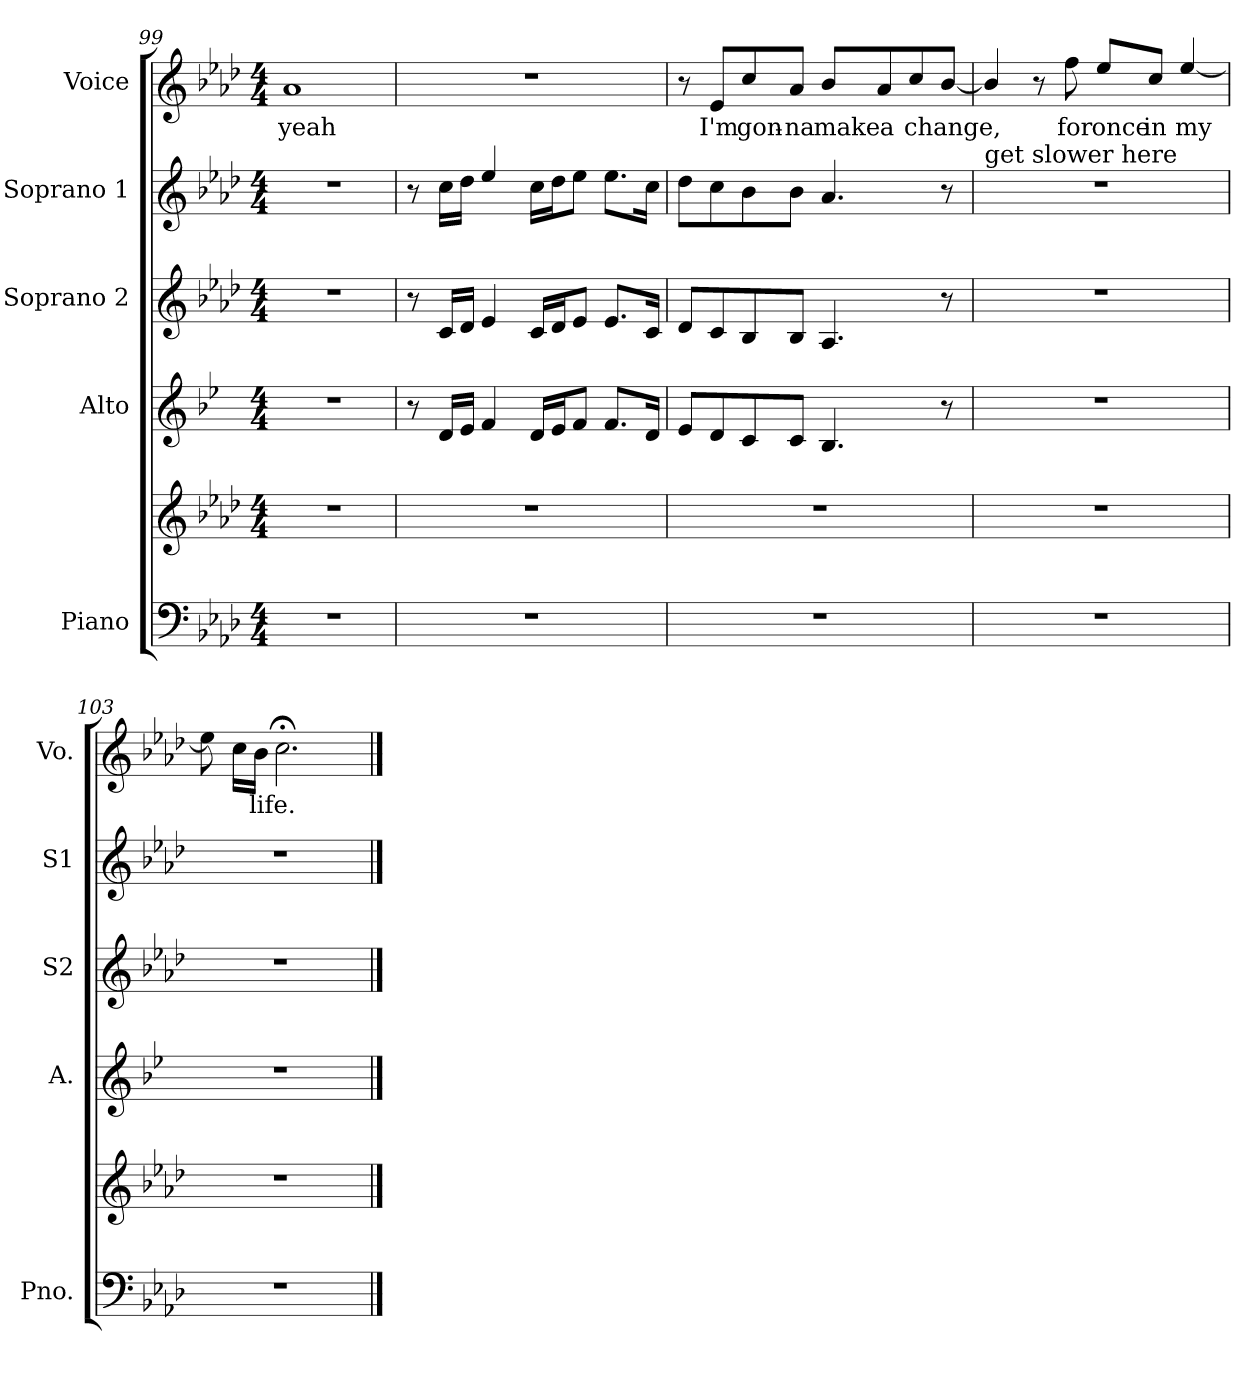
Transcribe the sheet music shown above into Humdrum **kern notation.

**kern	**kern	**kern	**kern	**kern	**kern	**text
*part5	*part5	*part4	*part3	*part2	*part1	*part1
*staff6	*staff5	*staff4	*staff3	*staff2	*staff1	*staff1
*I"Piano	*	*I"Alto	*I"Soprano 2	*I"Soprano 1	*I"Voice	*
*I'Pno.	*	*I'A.	*I'S2	*I'S1	*I'Vo.	*
*clefF4	*clefG2	*clefG2	*clefG2	*clefG2	*clefG2	*
*	*	*ITrd1c2	*	*	*	*
*k[b-e-a-d-]	*k[b-e-a-d-]	*k[b-e-a-d-]	*k[b-e-a-d-]	*k[b-e-a-d-]	*k[b-e-a-d-]	*
*M4/4	*M4/4	*M4/4	*M4/4	*M4/4	*M4/4	*
=99	=99	=99	=99	=99	=99	=99
!	!	!	!	!	!	!LO:LY:b
1r	1r	1r	1r	1r	1a-	yeah
=100	=100	=100	=100	=100	=100	=100
1r	1r	8r	8r	8r	1r	.
.	.	16c/LL	16c/LL	16cc\LL	.	.
.	.	16d-/JJ	16d-/JJ	16dd-\JJ	.	.
.	.	4e-/	4e-/	4ee-/	.	.
.	.	16c/LL	16c/LL	16cc\LL	.	.
.	.	16d-/J	16d-/J	16dd-\J	.	.
.	.	8e-/J	8e-/J	8ee-\J	.	.
.	.	8.e-/L	8.e-/L	8.ee-\L	.	.
.	.	16c/Jk	16c/Jk	16cc\Jk	.	.
=101	=101	=101	=101	=101	=101	=101
1r	1r	8d-/L	8d-/L	8dd-\L	8r	.
!	!	!	!	!	!	!LO:LY:b
.	.	8c/	8c/	8cc\	8e-/L	I'm
!	!	!	!	!	!	!LO:LY:b
.	.	8B-/	8B-/	8b-\	8cc/	gon-
!	!	!	!	!	!	!LO:LY:b
.	.	8B-/J	8B-/J	8b-\J	8a-/J	-na
!	!	!	!	!	!	!LO:LY:b
.	.	4.A-/	4.A-/	4.a-/	8b-/L	make
!	!	!	!	!	!	!LO:LY:b
.	.	.	.	.	8a-/	a
!	!	!	!	!	!	!LO:LY:b
.	.	.	.	.	8cc/	change,
.	.	8r	8r	8r	[8b-/J	.
!!LO:PB:g=z
=102	=102	=102	=102	=102	=102	=102
!	!	!	!	!LO:TX:a:t=get slower here	!	!
1r	1r	1r	1r	1r	4b-/]	.
.	.	.	.	.	8r	.
!	!	!	!	!	!	!LO:LY:b
.	.	.	.	.	8ff\	for
!	!	!	!	!	!	!LO:LY:b
.	.	.	.	.	8ee-/L	once
!	!	!	!	!	!	!LO:LY:b
.	.	.	.	.	8cc/J	in
!	!	!	!	!	!	!LO:LY:b
.	.	.	.	.	[4ee-/	my
=103	=103	=103	=103	=103	=103	=103
1r	1r	1r	1r	1r	8ee-\]	.
.	.	.	.	.	16cc\LL	.
!	!	!	!	!	!	!LO:LY:b
.	.	.	.	.	16b-\JJ	life.
.	.	.	.	.	2.cc;<\	.
==	==	==	==	==	==	==
*-	*-	*-	*-	*-	*-	*-
